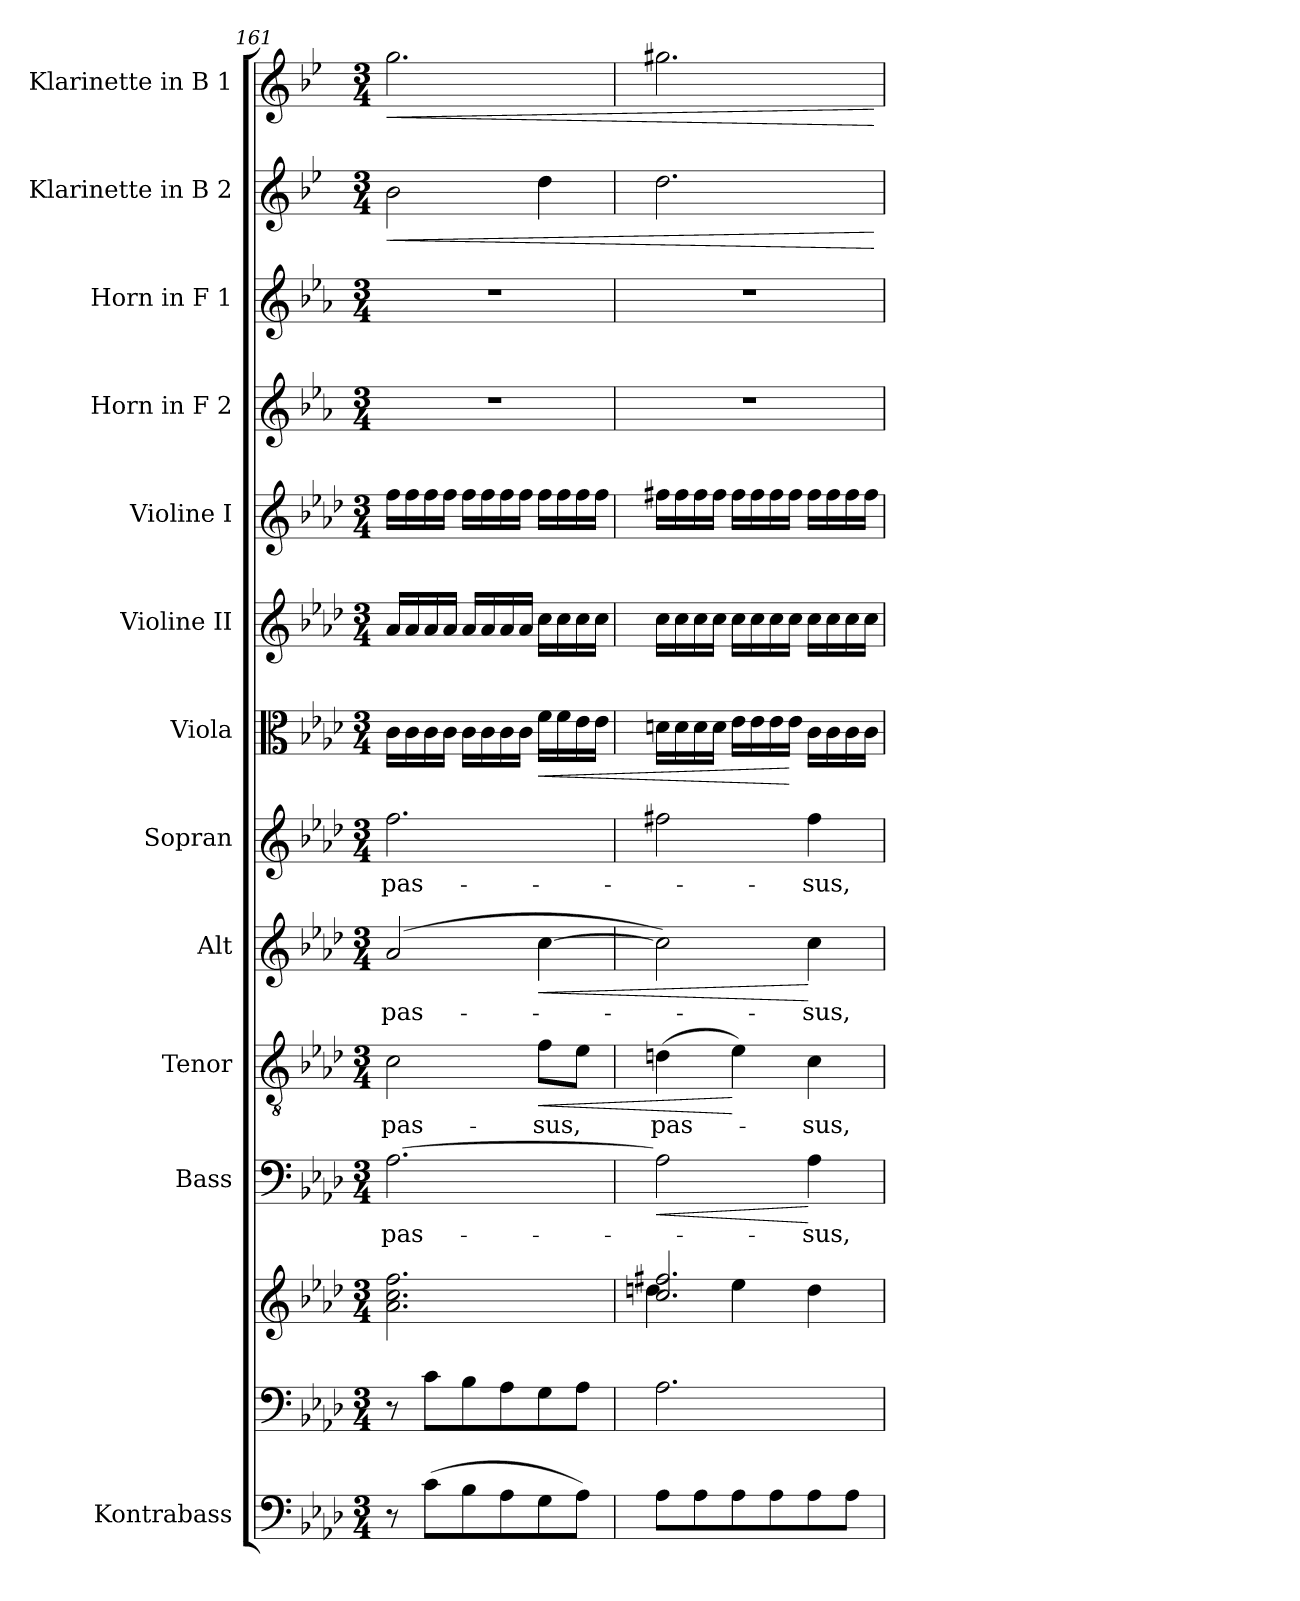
**kern	**kern	**kern	**kern	**text	**dynam	**kern	**text	**dynam	**kern	**text	**dynam	**kern	**text	**kern	**dynam	**kern	**kern	**kern	**kern	**kern	**dynam	**kern	**dynam
*part13	*part12	*part12	*part11	*part11	*part11	*part10	*part10	*part10	*part9	*part9	*part9	*part8	*part8	*part7	*part7	*part6	*part5	*part4	*part3	*part2	*part2	*part1	*part1
*staff14	*staff13	*staff12	*staff11	*staff11	*staff11	*staff10	*staff10	*staff10	*staff9	*staff9	*staff9	*staff8	*staff8	*staff7	*staff7	*staff6	*staff5	*staff4	*staff3	*staff2	*staff2	*staff1	*staff1
*I"Kontrabass	*	*	*I"Bass	*	*	*I"Tenor	*	*	*I"Alt	*	*	*I"Sopran	*	*I"Viola	*	*I"Violine II	*I"Violine I	*I"Horn in F 2	*I"Horn in F 1	*I"Klarinette in B 2	*	*I"Klarinette in B 1	*
*I'Kb.	*	*	*I'B	*	*	*I'T	*	*	*I'A	*	*	*I'S	*	*I'Vla.	*	*I'Vl. II	*I'Vl. I	*I'Hrn. 2	*I'Hrn. 1	*	*	*	*
*clefF4	*clefF4	*clefG2	*clefF4	*	*	*clefGv2	*	*	*clefG2	*	*	*clefG2	*	*clefC3	*	*clefG2	*clefG2	*clefG2	*clefG2	*clefG2	*	*clefG2	*
*ITrd7c12	*	*	*	*	*	*	*	*	*	*	*	*	*	*	*	*	*	*ITrd4c7	*ITrd4c7	*ITrd1c2	*	*ITrd1c2	*
*k[b-e-a-d-]	*k[b-e-a-d-]	*k[b-e-a-d-]	*k[b-e-a-d-]	*	*	*k[b-e-a-d-]	*	*	*k[b-e-a-d-]	*	*	*k[b-e-a-d-]	*	*k[b-e-a-d-]	*	*k[b-e-a-d-]	*k[b-e-a-d-]	*k[b-e-a-d-]	*k[b-e-a-d-]	*k[b-e-a-d-]	*	*k[b-e-a-d-]	*
*A-:	*A-:	*A-:	*A-:	*	*	*A-:	*	*	*A-:	*	*	*A-:	*	*A-:	*	*A-:	*A-:	*A-:	*A-:	*A-:	*	*A-:	*
*M3/4	*M3/4	*M3/4	*M3/4	*	*	*M3/4	*	*	*M3/4	*	*	*M3/4	*	*M3/4	*	*M3/4	*M3/4	*M3/4	*M3/4	*M3/4	*	*M3/4	*
=161	=161	=161	=161	=161	=161	=161	=161	=161	=161	=161	=161	=161	=161	=161	=161	=161	=161	=161	=161	=161	=161	=161	=161
!	!	!	!	!LO:LY:b	!	!	!LO:LY:b	!	!	!LO:LY:b	!	!	!LO:LY:b	!	!	!	!	!	!	!	!LO:HP:b	!	!LO:HP:b
8r	8r	2.a-\ 2.cc\ 2.ff\	[2.A-\	pas-	.	2c\	pas-	.	(2a-/	pas-	.	2.ff\	pas-	16c\LL	.	16a-/LL	16ff\LL	2.r	2.r	2a-\	<	2.ff\	<
.	.	.	.	.	.	.	.	.	.	.	.	.	.	16c\	.	16a-/	16ff\	.	.	.	.	.	.
(>8C\L	8c\L	.	.	.	.	.	.	.	.	.	.	.	.	16c\	.	16a-/	16ff\	.	.	.	.	.	.
.	.	.	.	.	.	.	.	.	.	.	.	.	.	16c\JJ	.	16a-/JJ	16ff\JJ	.	.	.	.	.	.
8BB-\	8B-\	.	.	.	.	.	.	.	.	.	.	.	.	16c\LL	.	16a-/LL	16ff\LL	.	.	.	.	.	.
.	.	.	.	.	.	.	.	.	.	.	.	.	.	16c\	.	16a-/	16ff\	.	.	.	.	.	.
8AA-\	8A-\	.	.	.	.	.	.	.	.	.	.	.	.	16c\	.	16a-/	16ff\	.	.	.	.	.	.
.	.	.	.	.	.	.	.	.	.	.	.	.	.	16c\JJ	.	16a-/JJ	16ff\JJ	.	.	.	.	.	.
!	!	!	!	!	!	!	!LO:LY:b	!LO:HP:b	!	!	!LO:HP:b	!	!	!	!LO:HP:b	!	!	!	!	!	!	!	!
8GG\	8G\	.	.	.	.	8f\L	-sus,	<	[4cc\	.	<	.	.	16f\LL	<	16cc\LL	16ff\LL	.	.	4cc\	.	.	.
.	.	.	.	.	.	.	.	.	.	.	.	.	.	16f\	.	16cc\	16ff\	.	.	.	.	.	.
8AA-\J)	8A-\J	.	.	.	.	8e-\J	.	.	.	.	.	.	.	16e-\	.	16cc\	16ff\	.	.	.	.	.	.
.	.	.	.	.	.	.	.	.	.	.	.	.	.	16e-\JJ	.	16cc\JJ	16ff\JJ	.	.	.	.	.	.
!!LO:PB:g=z
=162	=162	=162	=162	=162	=162	=162	=162	=162	=162	=162	=162	=162	=162	=162	=162	=162	=162	=162	=162	=162	=162	=162	=162
*	*	*^	*	*	*	*	*	*	*	*	*	*	*	*	*	*	*	*	*	*	*	*	*
!	!	!	!	!	!	!LO:HP:b	!	!LO:LY:b	!	!	!	!	!	!	!	!	!	!	!	!	!	!	!	!
8AA-\L	2.A-\	2.cc/ 2.ff#X/	4ddn\	2A-\]	.	<	(>4dn\	pas-	.	2cc\])	.	.	2ff#X\	.	16dn\LL	.	16cc\LL	16ff#X\LL	2.r	2.r	2.cc\	.	2.ff#X\	.
.	.	.	.	.	.	.	.	.	.	.	.	.	.	.	16d\	.	16cc\	16ff#\	.	.	.	.	.	.
8AA-\	.	.	.	.	.	.	.	.	.	.	.	.	.	.	16d\	.	16cc\	16ff#\	.	.	.	.	.	.
.	.	.	.	.	.	.	.	.	.	.	.	.	.	.	16d\JJ	.	16cc\JJ	16ff#\JJ	.	.	.	.	.	.
8AA-\	.	.	4ee-\	.	.	.	4e-\)	.	[	.	.	.	.	.	16e-\LL	.	16cc\LL	16ff#\LL	.	.	.	.	.	.
.	.	.	.	.	.	.	.	.	.	.	.	.	.	.	16e-\	.	16cc\	16ff#\	.	.	.	.	.	.
8AA-\	.	.	.	.	.	.	.	.	.	.	.	.	.	.	16e-\	.	16cc\	16ff#\	.	.	.	.	.	.
.	.	.	.	.	.	.	.	.	.	.	.	.	.	.	16e-\JJ	[	16cc\JJ	16ff#\JJ	.	.	.	.	.	.
!	!	!	!	!	!LO:LY:b	!	!	!LO:LY:b	!	!	!LO:LY:b	!	!	!LO:LY:b	!	!	!	!	!	!	!	!	!	!
8AA-\	.	.	4dd\	4A-\	-sus,	[	4c\	-sus,	.	4cc\	-sus,	[	4ff#\	-sus,	16c\LL	.	16cc\LL	16ff#\LL	.	.	.	.	.	.
.	.	.	.	.	.	.	.	.	.	.	.	.	.	.	16c\	.	16cc\	16ff#\	.	.	.	.	.	.
8AA-\J	.	.	.	.	.	.	.	.	.	.	.	.	.	.	16c\	.	16cc\	16ff#\	.	.	.	.	.	.
.	.	.	.	.	.	.	.	.	.	.	.	.	.	.	16c\JJ	.	16cc\JJ	16ff#\JJ	.	.	.	.	.	.
*	*	*v	*v	*	*	*	*	*	*	*	*	*	*	*	*	*	*	*	*	*	*	*	*	*
.	.	.	.	.	.	.	.	.	.	.	.	.	.	.	.	.	.	.	.	.	[	.	[
=	=	=	=	=	=	=	=	=	=	=	=	=	=	=	=	=	=	=	=	=	=	=	=
*-	*-	*-	*-	*-	*-	*-	*-	*-	*-	*-	*-	*-	*-	*-	*-	*-	*-	*-	*-	*-	*-	*-	*-
